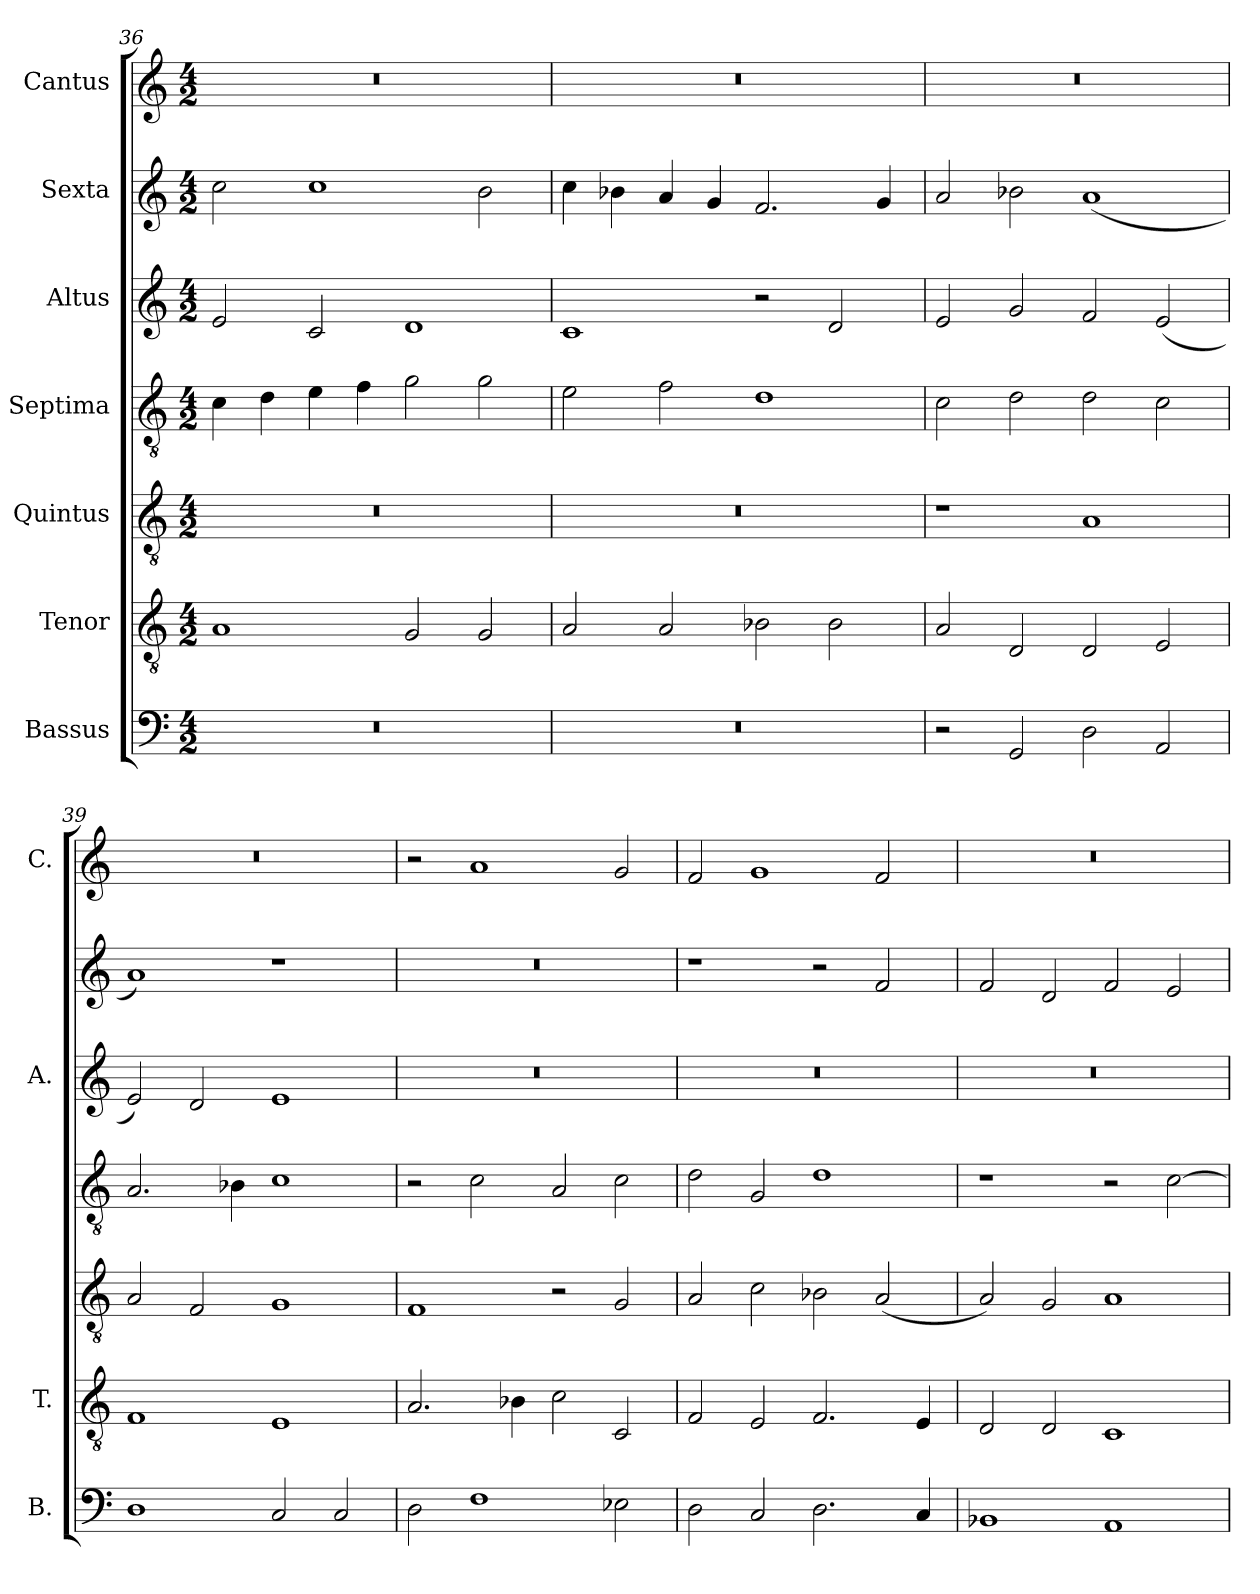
**kern	**kern	**kern	**kern	**kern	**kern	**kern
*part7	*part6	*part5	*part4	*part3	*part2	*part1
*staff7	*staff6	*staff5	*staff4	*staff3	*staff2	*staff1
*I"Bassus	*I"Tenor	*I"Quintus	*I"Septima	*I"Altus	*I"Sexta	*I"Cantus
*I'B.	*I'T.	*	*	*I'A.	*	*I'C.
*clefF4	*clefGv2	*clefGv2	*clefGv2	*clefG2	*clefG2	*clefG2
*k[]	*k[]	*k[]	*k[]	*k[]	*k[]	*k[]
*M4/2	*M4/2	*M4/2	*M4/2	*M4/2	*M4/2	*M4/2
=36	=36	=36	=36	=36	=36	=36
0r	1A	0r	4c\	2e/	2cc\	0r
.	.	.	4d\	.	.	.
.	.	.	4e\	2c/	1cc	.
.	.	.	4f\	.	.	.
.	2G/	.	2g\	1d	.	.
.	2G/	.	2g\	.	2b\	.
=37	=37	=37	=37	=37	=37	=37
0r	2A/	0r	2e\	1c	4cc\	0r
.	.	.	.	.	4b-X\	.
.	2A/	.	2f\	.	4a/	.
.	.	.	.	.	4g/	.
.	2B-X\	.	1d	2r	2.f/	.
.	2B-\	.	.	2d/	.	.
.	.	.	.	.	4g/	.
=38	=38	=38	=38	=38	=38	=38
2r	2A/	1r	2c\	2e/	2a/	0r
2GG/	2D/	.	2d\	2g/	2b-X\	.
2D\	2D/	1A	2d\	2f/	(<1a	.
2AA/	2E/	.	2c\	(<2e/	.	.
=39	=39	=39	=39	=39	=39	=39
1D	1F	2A/	2.A/	2e/)	1a)	0r
.	.	2F/	.	2d/	.	.
.	.	.	4B-X\	.	.	.
2C/	1E	1G	1c	1e	1r	.
2C/	.	.	.	.	.	.
!!LO:PB:g=z
=40	=40	=40	=40	=40	=40	=40
2D\	2.A/	1F	2r	0r	0r	2r
1F	.	.	2c\	.	.	1a
.	4B-X\	.	.	.	.	.
.	2c\	2r	2A/	.	.	.
2E-X\	2C/	2G/	2c\	.	.	2g/
=41	=41	=41	=41	=41	=41	=41
2D\	2F/	2A/	2d\	0r	1r	2f/
2C/	2E/	2c\	2G/	.	.	1g
2.D\	2.F/	2B-X\	1d	.	2r	.
.	.	(<2A/	.	.	2f/	2f/
4C/	4E/	.	.	.	.	.
=42	=42	=42	=42	=42	=42	=42
1BB-X	2D/	2A/)	1r	0r	2f/	0r
.	2D/	2G/	.	.	2d/	.
1AA	1C	1A	2r	.	2f/	.
.	.	.	[2c\	.	2e/	.
=	=	=	=	=	=	=
*-	*-	*-	*-	*-	*-	*-
